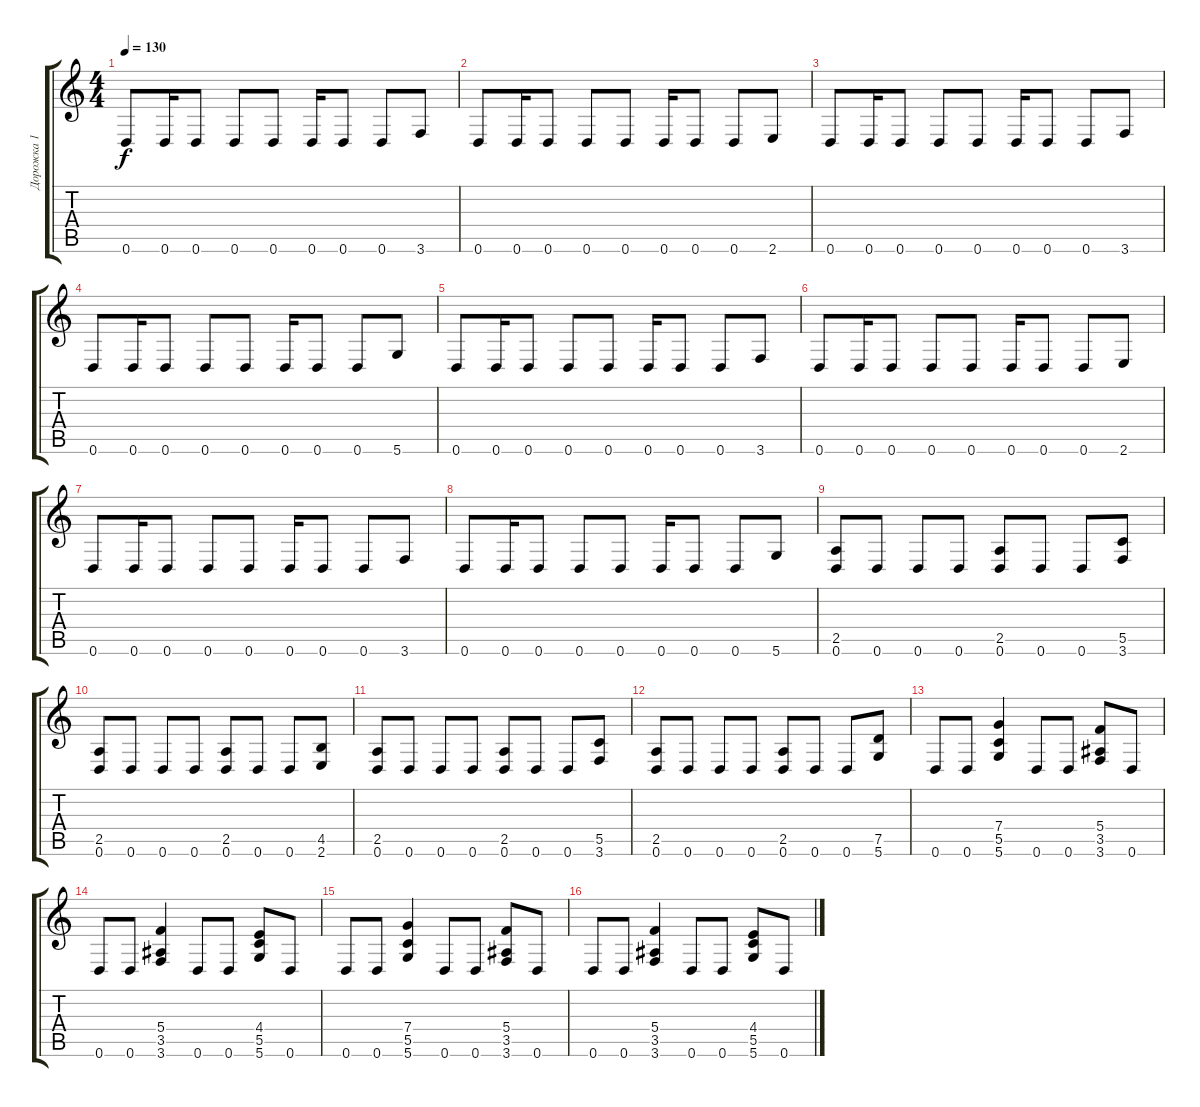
\track ("Дорожка 1" "Дорожка 1") {instrument distortionguitar}
\staff {score tabs}
\tuning (D4 A3 F3 C3 G2 D2) {hide}
\ts (4 4)
\tempo 130
\clef g2
\ks c
0.6.8{dy f} 0.6.16 0.6.8 0.6.8 0.6.8 0.6.16 0.6.8 0.6.8 3.6.8 |
0.6.8 0.6.16 0.6.8 0.6.8 0.6.8 0.6.16 0.6.8 0.6.8 2.6.8 |
0.6.8 0.6.16 0.6.8 0.6.8 0.6.8 0.6.16 0.6.8 0.6.8 3.6.8 |
0.6.8 0.6.16 0.6.8 0.6.8 0.6.8 0.6.16 0.6.8 0.6.8 5.6.8 |
0.6.8 0.6.16 0.6.8 0.6.8 0.6.8 0.6.16 0.6.8 0.6.8 3.6.8 |
0.6.8 0.6.16 0.6.8 0.6.8 0.6.8 0.6.16 0.6.8 0.6.8 2.6.8 |
0.6.8 0.6.16 0.6.8 0.6.8 0.6.8 0.6.16 0.6.8 0.6.8 3.6.8 |
0.6.8 0.6.16 0.6.8 0.6.8 0.6.8 0.6.16 0.6.8 0.6.8 5.6.8 |
(2.5 0.6).8 0.6.8 0.6.8 0.6.8 (2.5 0.6).8 0.6.8 0.6.8 (5.5 3.6).8 |
(2.5 0.6).8 0.6.8 0.6.8 0.6.8 (2.5 0.6).8 0.6.8 0.6.8 (4.5 2.6).8 |
(2.5 0.6).8 0.6.8 0.6.8 0.6.8 (2.5 0.6).8 0.6.8 0.6.8 (5.5 3.6).8 |
(2.5 0.6).8 0.6.8 0.6.8 0.6.8 (2.5 0.6).8 0.6.8 0.6.8 (7.5 5.6).8 |
0.6.8 0.6.8 (7.4 5.5 5.6).4 0.6.8 0.6.8 (5.4 3.5 3.6).8 0.6.8 |
0.6.8 0.6.8 (5.4 3.5 3.6).4 0.6.8 0.6.8 (4.4 5.5 5.6).8 0.6.8 |
0.6.8 0.6.8 (7.4 5.5 5.6).4 0.6.8 0.6.8 (5.4 3.5 3.6).8 0.6.8 |
0.6.8 0.6.8 (5.4 3.5 3.6).4 0.6.8 0.6.8 (4.4 5.5 5.6).8 0.6.8
